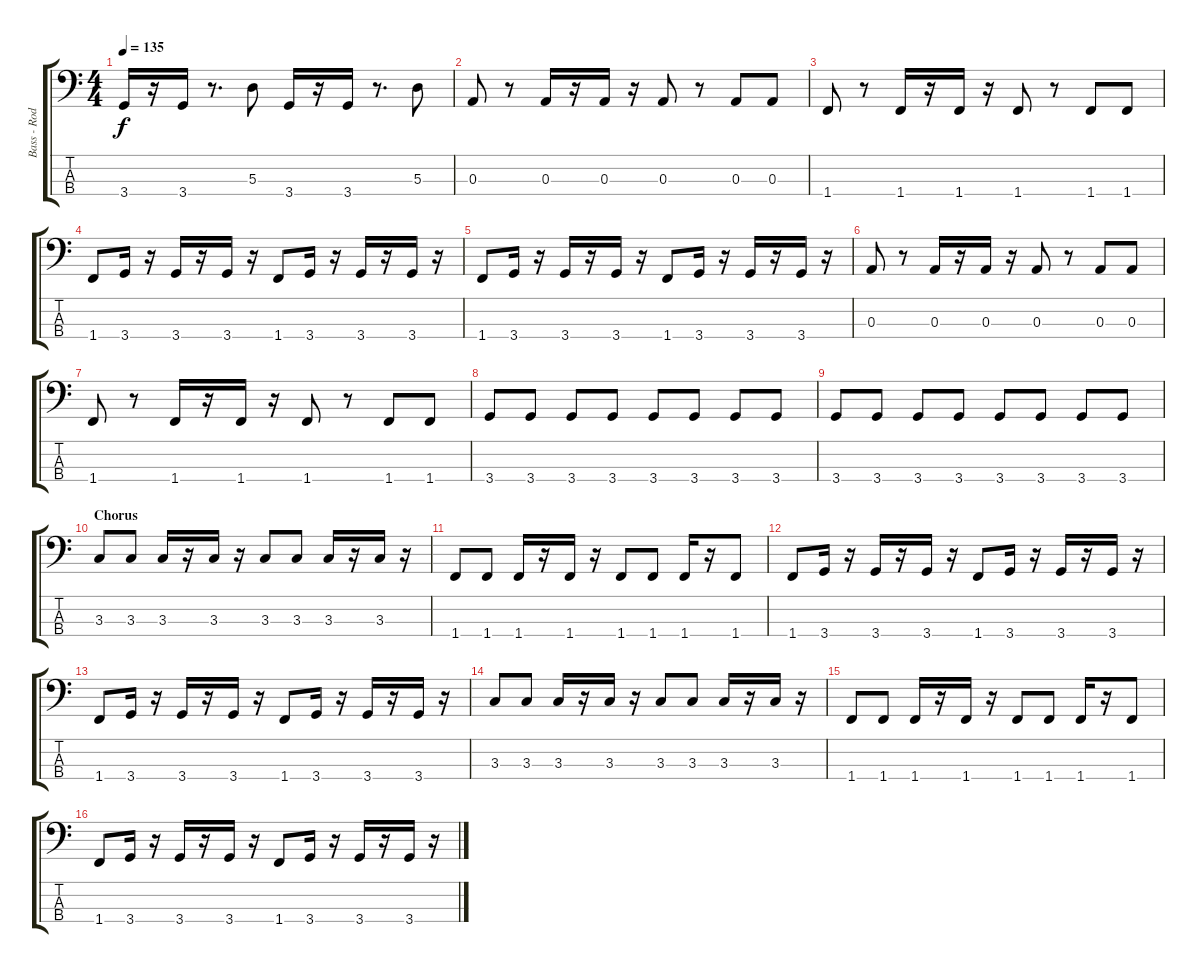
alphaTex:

\track ("Bass - Rod" "Bass - Rod") {instrument electricbassfinger}
\staff {score tabs}
\tuning (G2 D2 A1 E1) {hide}
\ts (4 4)
\tempo 135
\clef f4
\ks c
3.4.16{dy f} r.16 3.4.16 r.8{d} 5.3.8 3.4.16 r.16 3.4.16 r.8{d} 5.3.8 |
0.3.8 r.8 0.3.16 r.16 0.3.16 r.16 0.3.8 r.8 0.3.8 0.3.8 |
1.4.8 r.8 1.4.16 r.16 1.4.16 r.16 1.4.8 r.8 1.4.8 1.4.8 |
1.4.8 3.4.16 r.16 3.4.16 r.16 3.4.16 r.16 1.4.8 3.4.16 r.16 3.4.16 r.16 3.4.16 r.16 |
1.4.8 3.4.16 r.16 3.4.16 r.16 3.4.16 r.16 1.4.8 3.4.16 r.16 3.4.16 r.16 3.4.16 r.16 |
0.3.8 r.8 0.3.16 r.16 0.3.16 r.16 0.3.8 r.8 0.3.8 0.3.8 |
1.4.8 r.8 1.4.16 r.16 1.4.16 r.16 1.4.8 r.8 1.4.8 1.4.8 |
3.4.8 3.4.8 3.4.8 3.4.8 3.4.8 3.4.8 3.4.8 3.4.8 |
3.4.8 3.4.8 3.4.8 3.4.8 3.4.8 3.4.8 3.4.8 3.4.8 |
\section ("" "Chorus")
3.3.8 3.3.8 3.3.16 r.16 3.3.16 r.16 3.3.8 3.3.8 3.3.16 r.16 3.3.16 r.16 |
1.4.8 1.4.8 1.4.16 r.16 1.4.16 r.16 1.4.8 1.4.8 1.4.16 r.16 1.4.8 |
1.4.8 3.4.16 r.16 3.4.16 r.16 3.4.16 r.16 1.4.8 3.4.16 r.16 3.4.16 r.16 3.4.16 r.16 |
1.4.8 3.4.16 r.16 3.4.16 r.16 3.4.16 r.16 1.4.8 3.4.16 r.16 3.4.16 r.16 3.4.16 r.16 |
3.3.8 3.3.8 3.3.16 r.16 3.3.16 r.16 3.3.8 3.3.8 3.3.16 r.16 3.3.16 r.16 |
1.4.8 1.4.8 1.4.16 r.16 1.4.16 r.16 1.4.8 1.4.8 1.4.16 r.16 1.4.8 |
1.4.8 3.4.16 r.16 3.4.16 r.16 3.4.16 r.16 1.4.8 3.4.16 r.16 3.4.16 r.16 3.4.16 r.16
